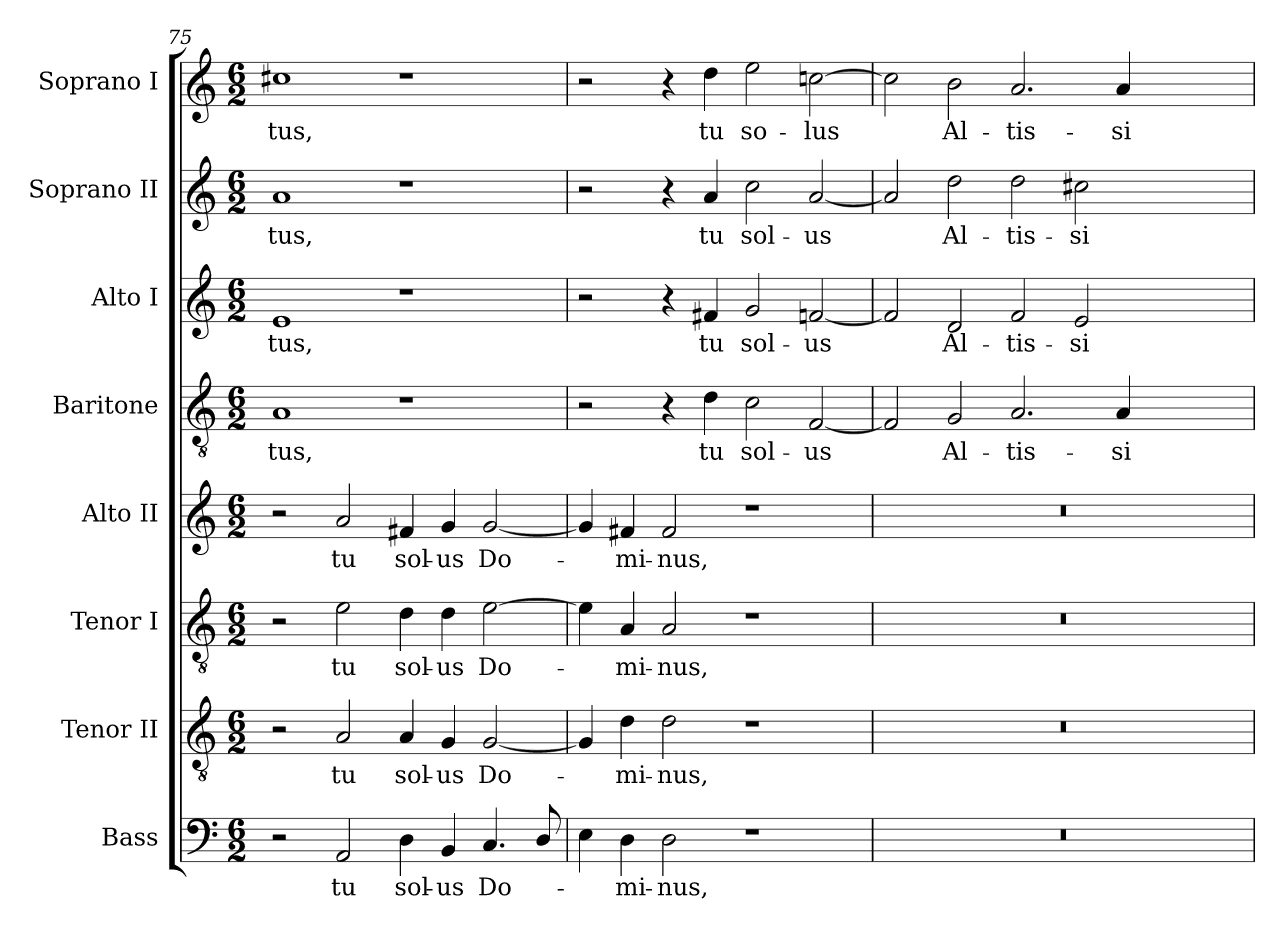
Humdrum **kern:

**kern	**text	**kern	**text	**kern	**text	**kern	**text	**kern	**text	**kern	**text	**kern	**text	**kern	**text
*part8	*part8	*part7	*part7	*part6	*part6	*part5	*part5	*part4	*part4	*part3	*part3	*part2	*part2	*part1	*part1
*staff8	*staff8	*staff7	*staff7	*staff6	*staff6	*staff5	*staff5	*staff4	*staff4	*staff3	*staff3	*staff2	*staff2	*staff1	*staff1
*I"Bass	*	*I"Tenor II	*	*I"Tenor I	*	*I"Alto II	*	*I"Baritone	*	*I"Alto I	*	*I"Soprano II	*	*I"Soprano I	*
!!LO:LB:g=z
*clefF4	*	*clefGv2	*	*clefGv2	*	*clefG2	*	*clefGv2	*	*clefG2	*	*clefG2	*	*clefG2	*
*ITrd7c12	*	*ITrd7c12	*	*ITrd7c12	*	*	*	*ITrd7c12	*	*	*	*	*	*	*
*k[]	*	*k[]	*	*k[]	*	*k[]	*	*k[]	*	*k[]	*	*k[]	*	*k[]	*
*C:	*	*C:	*	*C:	*	*C:	*	*C:	*	*C:	*	*C:	*	*C:	*
*M6/2	*	*M6/2	*	*M6/2	*	*M6/2	*	*M6/2	*	*M6/2	*	*M6/2	*	*M6/2	*
=75	=75	=75	=75	=75	=75	=75	=75	=75	=75	=75	=75	=75	=75	=75	=75
!	!	!	!	!	!	!	!	!	!LO:LY:b:color=#000000	!	!	!	!	!	!
!	!	!	!	!	!	!	!	!	!	!	!LO:LY:b:color=#000000	!	!	!	!
!	!	!	!	!	!	!	!	!	!	!	!	!	!LO:LY:b:color=#000000	!	!
!	!	!	!	!	!	!	!	!	!	!	!	!	!	!	!LO:LY:b:color=#000000
2r	.	2r	.	2r	.	2r	.	1AAi	-tus,	1ei	-tus,	1ai	-tus,	1cc#Xi	-tus,
!	!LO:LY:b:color=#000000	!	!	!	!	!	!	!	!	!	!	!	!	!	!
!	!	!	!LO:LY:b:color=#000000	!	!	!	!	!	!	!	!	!	!	!	!
!	!	!	!	!	!LO:LY:b:color=#000000	!	!	!	!	!	!	!	!	!	!
!	!	!	!	!	!	!	!LO:LY:b:color=#000000	!	!	!	!	!	!	!	!
2AAAi/	tu	2AAi/	tu	2Ei\	tu	2ai/	tu	.	.	.	.	.	.	.	.
!	!LO:LY:b:color=#000000	!	!	!	!	!	!	!	!	!	!	!	!	!	!
!	!	!	!LO:LY:b:color=#000000	!	!	!	!	!	!	!	!	!	!	!	!
!	!	!	!	!	!LO:LY:b:color=#000000	!	!	!	!	!	!	!	!	!	!
!	!	!	!	!	!	!	!LO:LY:b:color=#000000	!	!	!	!	!	!	!	!
4DDi\	sol-	4AAi/	sol-	4Di\	sol-	4f#Xi/	sol-	1r	.	1r	.	1r	.	1r	.
!	!LO:LY:b:color=#000000	!	!	!	!	!	!	!	!	!	!	!	!	!	!
!	!	!	!LO:LY:b:color=#000000	!	!	!	!	!	!	!	!	!	!	!	!
!	!	!	!	!	!LO:LY:b:color=#000000	!	!	!	!	!	!	!	!	!	!
!	!	!	!	!	!	!	!LO:LY:b:color=#000000	!	!	!	!	!	!	!	!
4BBBi/	-us	4GGi/	-us	4Di\	-us	4gi/	-us	.	.	.	.	.	.	.	.
!	!LO:LY:b:color=#000000	!	!	!	!	!	!	!	!	!	!	!	!	!	!
!	!	!	!LO:LY:b:color=#000000	!	!	!	!	!	!	!	!	!	!	!	!
!	!	!	!	!	!LO:LY:b:color=#000000	!	!	!	!	!	!	!	!	!	!
!	!	!	!	!	!	!	!LO:LY:b:color=#000000	!	!	!	!	!	!	!	!
4.CCi/	Do-	[<2GGi/	Do-	[>2Ei\	Do-	[<2gi/	Do-	.	.	.	.	.	.	.	.
8DDi/	.	.	.	.	.	.	.	.	.	.	.	.	.	.	.
=76	=76	=76	=76	=76	=76	=76	=76	=76	=76	=76	=76	=76	=76	=76	=76
4EEi\	.	4GGi/]	.	4Ei\]	.	4gi/]	.	2r	.	2r	.	2r	.	2r	.
!	!LO:LY:b:color=#000000	!	!	!	!	!	!	!	!	!	!	!	!	!	!
!	!	!	!LO:LY:b:color=#000000	!	!	!	!	!	!	!	!	!	!	!	!
!	!	!	!	!	!LO:LY:b:color=#000000	!	!	!	!	!	!	!	!	!	!
!	!	!	!	!	!	!	!LO:LY:b:color=#000000	!	!	!	!	!	!	!	!
4DDi\	-mi-	4Di\	-mi-	4AAi/	-mi-	4f#Xi/	-mi-	.	.	.	.	.	.	.	.
!	!LO:LY:b:color=#000000	!	!	!	!	!	!	!	!	!	!	!	!	!	!
!	!	!	!LO:LY:b:color=#000000	!	!	!	!	!	!	!	!	!	!	!	!
!	!	!	!	!	!LO:LY:b:color=#000000	!	!	!	!	!	!	!	!	!	!
!	!	!	!	!	!	!	!LO:LY:b:color=#000000	!	!	!	!	!	!	!	!
2DDi\	-nus,	2Di\	-nus,	2AAi/	-nus,	2f#i/	-nus,	4r	.	4r	.	4r	.	4r	.
!	!	!	!	!	!	!	!	!	!LO:LY:b:color=#000000	!	!	!	!	!	!
!	!	!	!	!	!	!	!	!	!	!	!LO:LY:b:color=#000000	!	!	!	!
!	!	!	!	!	!	!	!	!	!	!	!	!	!LO:LY:b:color=#000000	!	!
!	!	!	!	!	!	!	!	!	!	!	!	!	!	!	!LO:LY:b:color=#000000
.	.	.	.	.	.	.	.	4Di\	tu	4f#Xi/	tu	4ai/	tu	4ddi\	tu
!	!	!	!	!	!	!	!	!	!LO:LY:b:color=#000000	!	!	!	!	!	!
!	!	!	!	!	!	!	!	!	!	!	!LO:LY:b:color=#000000	!	!	!	!
!	!	!	!	!	!	!	!	!	!	!	!	!	!LO:LY:b:color=#000000	!	!
!	!	!	!	!	!	!	!	!	!	!	!	!	!	!	!LO:LY:b:color=#000000
1r	.	1r	.	1r	.	1r	.	2Ci\	sol-	2gi/	sol-	2cci\	sol-	2eei\	so-
!	!	!	!	!	!	!	!	!	!LO:LY:b:color=#000000	!	!	!	!	!	!
!	!	!	!	!	!	!	!	!	!	!	!LO:LY:b:color=#000000	!	!	!	!
!	!	!	!	!	!	!	!	!	!	!	!	!	!LO:LY:b:color=#000000	!	!
!	!	!	!	!	!	!	!	!	!	!	!	!	!	!	!LO:LY:b:color=#000000
.	.	.	.	.	.	.	.	[<2FFi/	-us	[<2fni/	-us	[<2ai/	-us	[>2ccni\	-lus
=77	=77	=77	=77	=77	=77	=77	=77	=77	=77	=77	=77	=77	=77	=77	=77
!LO:N:vis=1	!	!LO:N:vis=1	!	!LO:N:vis=1	!	!LO:N:vis=1	!	!	!	!	!	!	!	!	!
0.r	.	0.r	.	0.r	.	0.r	.	2FFi/]	.	2fi/]	.	2ai/]	.	2cci\]	.
!	!	!	!	!	!	!	!	!	!LO:LY:b:color=#000000	!	!	!	!	!	!
!	!	!	!	!	!	!	!	!	!	!	!LO:LY:b:color=#000000	!	!	!	!
!	!	!	!	!	!	!	!	!	!	!	!	!	!LO:LY:b:color=#000000	!	!
!	!	!	!	!	!	!	!	!	!	!	!	!	!	!	!LO:LY:b:color=#000000
.	.	.	.	.	.	.	.	2GGi/	Al-	2di/	Al-	2ddi\	Al-	2bi\	Al-
!	!	!	!	!	!	!	!	!	!LO:LY:b:color=#000000	!	!	!	!	!	!
!	!	!	!	!	!	!	!	!	!	!	!LO:LY:b:color=#000000	!	!	!	!
!	!	!	!	!	!	!	!	!	!	!	!	!	!LO:LY:b:color=#000000	!	!
!	!	!	!	!	!	!	!	!	!	!	!	!	!	!	!LO:LY:b:color=#000000
.	.	.	.	.	.	.	.	2.AAi/	-tis-	2fi/	-tis-	2ddi\	-tis-	2.ai/	-tis-
!	!	!	!	!	!	!	!	!	!	!	!LO:LY:b:color=#000000	!	!	!	!
!	!	!	!	!	!	!	!	!	!	!	!	!	!LO:LY:b:color=#000000	!	!
.	.	.	.	.	.	.	.	.	.	2ei/	-si-	2cc#Xi\	-si-	.	.
!	!	!	!	!	!	!	!	!	!LO:LY:b:color=#000000	!	!	!	!	!	!
!	!	!	!	!	!	!	!	!	!	!	!	!	!	!	!LO:LY:b:color=#000000
.	.	.	.	.	.	.	.	4AAi/	-si-	.	.	.	.	4ai/	-si-
.	.	.	.	.	.	.	.	1ryy	.	1ryy	.	1ryy	.	1ryy	.
=	=	=	=	=	=	=	=	=	=	=	=	=	=	=	=
*-	*-	*-	*-	*-	*-	*-	*-	*-	*-	*-	*-	*-	*-	*-	*-
